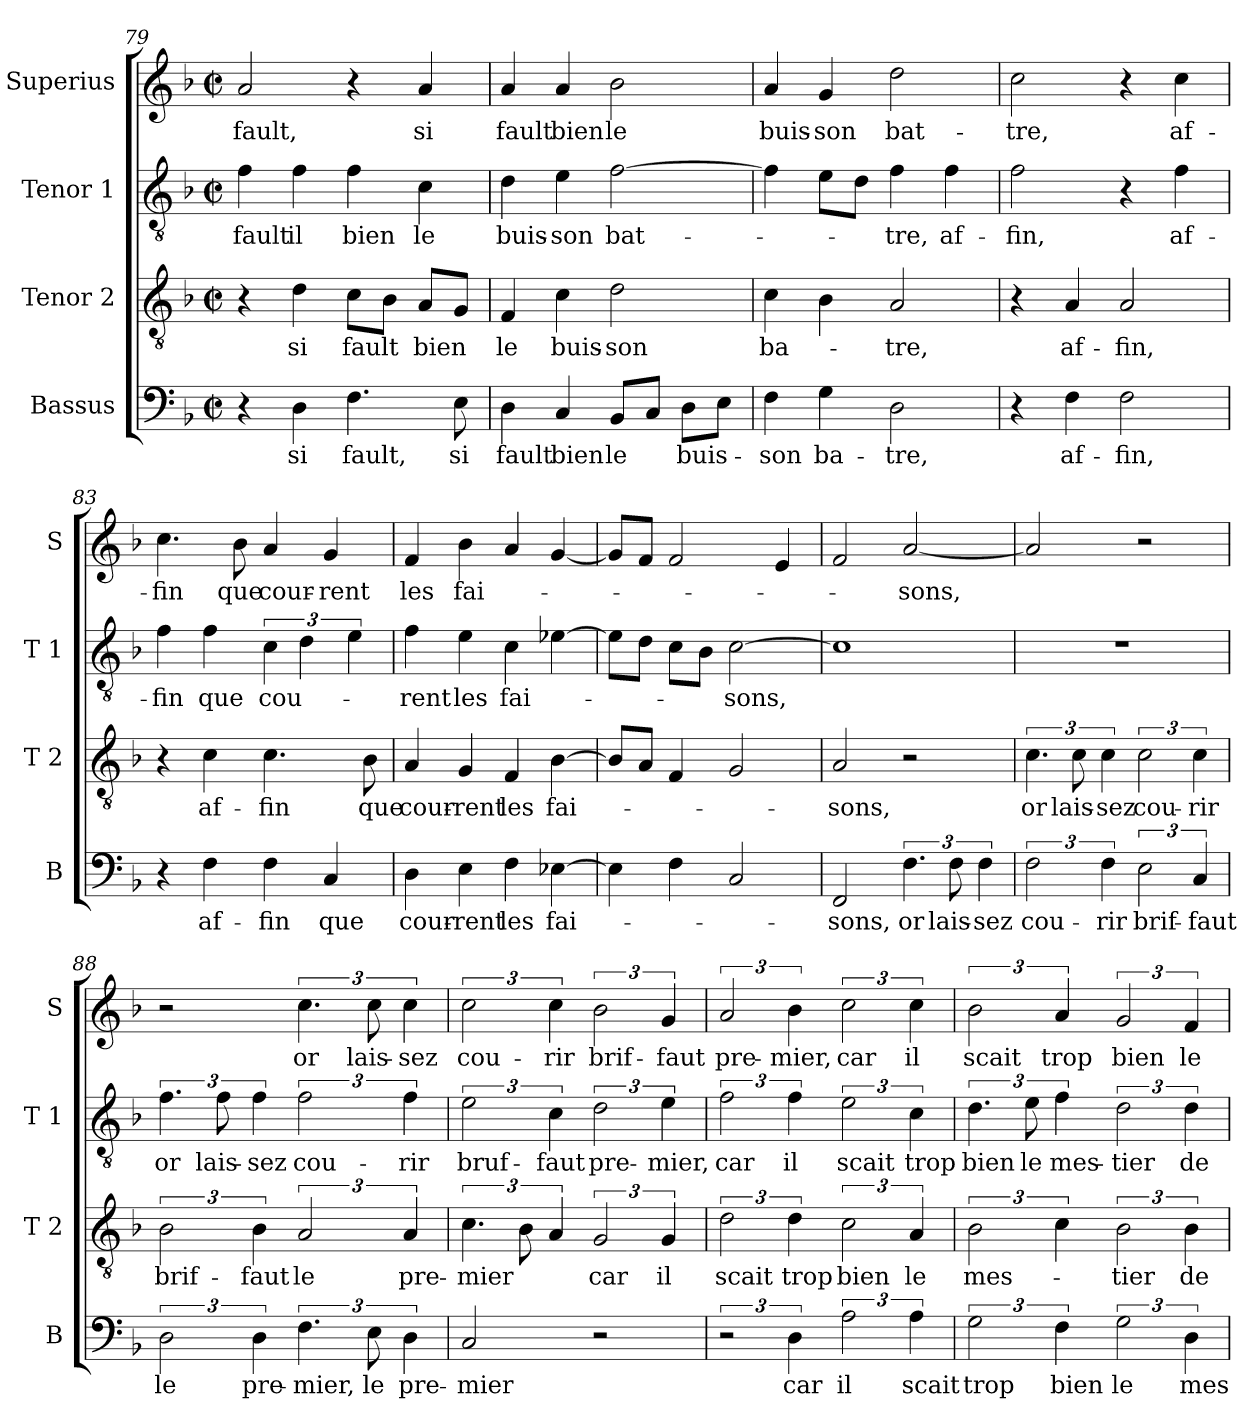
**kern	**text	**kern	**text	**kern	**text	**kern	**text
*part4	*part4	*part3	*part3	*part2	*part2	*part1	*part1
*staff4	*staff4	*staff3	*staff3	*staff2	*staff2	*staff1	*staff1
*I"Bassus	*	*I"Tenor 2	*	*I"Tenor 1	*	*I"Superius	*
*I'B	*	*I'T 2	*	*I'T 1	*	*I'S	*
*clefF4	*	*clefGv2	*	*clefGv2	*	*clefG2	*
*k[b-]	*	*k[b-]	*	*k[b-]	*	*k[b-]	*
*F:	*	*F:	*	*F:	*	*F:	*
*M2/2	*	*M2/2	*	*M2/2	*	*M2/2	*
*met(c|)	*	*met(c|)	*	*met(c|)	*	*met(c|)	*
=79	=79	=79	=79	=79	=79	=79	=79
!	!	!	!	!	!LO:LY:b	!	!LO:LY:b
4r	.	4r	.	4f\	fault	2a/	fault,
!	!LO:LY:b	!	!LO:LY:b	!	!LO:LY:b	!	!
4D\	si	4d\	si	4f\	il	.	.
!	!LO:LY:b	!	!LO:LY:b	!	!LO:LY:b	!	!
4.F\	fault,	8c\L	fault	4f\	bien	4r	.
.	.	8B-\J	.	.	.	.	.
!	!	!	!LO:LY:b	!	!LO:LY:b	!	!LO:LY:b
.	.	8A/L	bien	4c\	le	4a/	si
!	!LO:LY:b	!	!	!	!	!	!
8E\	si	8G/J	.	.	.	.	.
!!LO:LB:g=z
=80	=80	=80	=80	=80	=80	=80	=80
!	!LO:LY:b	!	!LO:LY:b	!	!LO:LY:b	!	!LO:LY:b
4D\	fault	4F/	le	4d\	buis-	4a/	fault
!	!LO:LY:b	!	!LO:LY:b	!	!LO:LY:b	!	!LO:LY:b
4C/	bien	4c\	buis-	4e\	-son	4a/	bien
!	!LO:LY:b	!	!LO:LY:b	!	!LO:LY:b	!	!LO:LY:b
8BB-/L	le	2d\	-son	[2f\	bat-	2b-\	le
8C/J	.	.	.	.	.	.	.
!	!LO:LY:b	!	!	!	!	!	!
8D\L	buis-	.	.	.	.	.	.
8E\J	.	.	.	.	.	.	.
=81	=81	=81	=81	=81	=81	=81	=81
!	!LO:LY:b	!	!LO:LY:b	!	!	!	!LO:LY:b
4F\	-son	4c\	ba-	4f\]	.	4a/	buis-
!	!LO:LY:b	!	!	!	!	!	!LO:LY:b
4G\	ba-	4B-\	.	8e\L	.	4g/	-son
.	.	.	.	8d\J	.	.	.
!	!LO:LY:b	!	!LO:LY:b	!	!LO:LY:b	!	!LO:LY:b
2D\	-tre,	2A/	-tre,	4f\	-tre,	2dd\	bat-
!	!	!	!	!	!LO:LY:b	!	!
.	.	.	.	4f\	af-	.	.
=82	=82	=82	=82	=82	=82	=82	=82
!	!	!	!	!	!LO:LY:b	!	!LO:LY:b
4r	.	4r	.	2f\	-fin,	2cc\	-tre,
!	!LO:LY:b	!	!LO:LY:b	!	!	!	!
4F\	af-	4A/	af-	.	.	.	.
!	!LO:LY:b	!	!LO:LY:b	!	!	!	!
2F\	-fin,	2A/	-fin,	4r	.	4r	.
!	!	!	!	!	!LO:LY:b	!	!LO:LY:b
.	.	.	.	4f\	af-	4cc\	af-
=83	=83	=83	=83	=83	=83	=83	=83
!	!	!	!	!	!LO:LY:b	!	!LO:LY:b
4r	.	4r	.	4f\	-fin	4.cc\	-fin
!	!LO:LY:b	!	!LO:LY:b	!	!LO:LY:b	!	!
4F\	af-	4c\	af-	4f\	que	.	.
!	!	!	!	!	!	!	!LO:LY:b
.	.	.	.	.	.	8b-\	que
!	!LO:LY:b	!	!LO:LY:b	!	!LO:LY:b	!	!LO:LY:b
4F\	-fin	4.c\	-fin	6c\	cou-	4a/	cour-
.	.	.	.	6d\	.	.	.
!	!LO:LY:b	!	!	!	!	!	!LO:LY:b
4C/	que	.	.	.	.	4g/	-rent
.	.	.	.	6e\	.	.	.
!	!	!	!LO:LY:b	!	!	!	!
.	.	8B-\	que	.	.	.	.
=84	=84	=84	=84	=84	=84	=84	=84
!	!LO:LY:b	!	!LO:LY:b	!	!LO:LY:b	!	!LO:LY:b
4D\	cour-	4A/	cour-	4f\	-rent	4f/	les
!	!LO:LY:b	!	!LO:LY:b	!	!LO:LY:b	!	!LO:LY:b
4E\	-rent	4G/	-rent	4e\	les	4b-\	fai-
!	!LO:LY:b	!	!LO:LY:b	!	!LO:LY:b	!	!
4F\	les	4F/	les	4c\	fai-	4a/	.
!	!LO:LY:b	!	!LO:LY:b	!	!	!	!
[4E-X\	fai-	[4B-\	fai-	[4e-X\	.	[4g/	.
!!LO:LB:g=z
=85	=85	=85	=85	=85	=85	=85	=85
4E-\]	.	8B-/L]	.	8e-\L]	.	8g/L]	.
.	.	8A/J	.	8d\J	.	8f/J	.
4F\	.	4F/	.	8c\L	.	2f/	.
.	.	.	.	8B-\J	.	.	.
!	!	!	!	!	!LO:LY:b	!	!
2C/	.	2G/	.	[2c\	-sons,	.	.
.	.	.	.	.	.	4e/	.
=86	=86	=86	=86	=86	=86	=86	=86
!	!LO:LY:b	!	!LO:LY:b	!	!	!	!
2FF/	-sons,	2A/	-sons,	1c]	.	2f/	.
!	!LO:LY:b	!	!	!	!	!	!LO:LY:b
6.F\	or	2r	.	.	.	[2a/	-sons,
!	!LO:LY:b	!	!	!	!	!	!
12F\	lais-	.	.	.	.	.	.
!	!LO:LY:b	!	!	!	!	!	!
6F\	-sez	.	.	.	.	.	.
=87	=87	=87	=87	=87	=87	=87	=87
!	!LO:LY:b	!	!LO:LY:b	!	!	!	!
3F\	cou-	6.c\	or	1r	.	2a/]	.
!	!	!	!LO:LY:b	!	!	!	!
.	.	12c\	lais-	.	.	.	.
!	!LO:LY:b	!	!LO:LY:b	!	!	!	!
6F\	-rir	6c\	-sez	.	.	.	.
!	!LO:LY:b	!	!LO:LY:b	!	!	!	!
3E\	brif-	3c\	cou-	.	.	2r	.
!	!LO:LY:b	!	!LO:LY:b	!	!	!	!
6C/	-faut	6c\	-rir	.	.	.	.
=88	=88	=88	=88	=88	=88	=88	=88
!	!LO:LY:b	!	!LO:LY:b	!	!LO:LY:b	!	!
3D\	le	3B-\	brif-	6.f\	or	2r	.
!	!	!	!	!	!LO:LY:b	!	!
.	.	.	.	12f\	lais-	.	.
!	!LO:LY:b	!	!LO:LY:b	!	!LO:LY:b	!	!
6D\	pre-	6B-\	-faut	6f\	-sez	.	.
!	!LO:LY:b	!	!LO:LY:b	!	!LO:LY:b	!	!LO:LY:b
6.F\	-mier,	3A/	le	3f\	cou-	6.cc\	or
!	!LO:LY:b	!	!	!	!	!	!LO:LY:b
12E\	le	.	.	.	.	12cc\	lais-
!	!LO:LY:b	!	!LO:LY:b	!	!LO:LY:b	!	!LO:LY:b
6D\	pre-	6A/	pre-	6f\	-rir	6cc\	-sez
!!LO:PB:g=z
=89	=89	=89	=89	=89	=89	=89	=89
!	!LO:LY:b	!	!LO:LY:b	!	!LO:LY:b	!	!LO:LY:b
2C/	-mier	6.c\	-mier	3e\	bruf-	3cc\	cou-
.	.	12B-\	.	.	.	.	.
!	!	!	!	!	!LO:LY:b	!	!LO:LY:b
.	.	6A/	.	6c\	-faut	6cc\	-rir
!	!	!	!LO:LY:b	!	!LO:LY:b	!	!LO:LY:b
2r	.	3G/	car	3d\	pre-	3b-\	brif-
!	!	!	!LO:LY:b	!	!LO:LY:b	!	!LO:LY:b
.	.	6G/	il	6e\	-mier,	6g/	-faut
=90	=90	=90	=90	=90	=90	=90	=90
!	!	!	!LO:LY:b	!	!LO:LY:b	!	!LO:LY:b
3r	.	3d\	scait	3f\	car	3a/	pre-
!	!LO:LY:b	!	!LO:LY:b	!	!LO:LY:b	!	!LO:LY:b
6D\	car	6d\	trop	6f\	il	6b-\	-mier,
!	!LO:LY:b	!	!LO:LY:b	!	!LO:LY:b	!	!LO:LY:b
3A\	il	3c\	bien	3e\	scait	3cc\	car
!	!LO:LY:b	!	!LO:LY:b	!	!LO:LY:b	!	!LO:LY:b
6A\	scait	6A/	le	6c\	trop	6cc\	il
=91	=91	=91	=91	=91	=91	=91	=91
!	!LO:LY:b	!	!LO:LY:b	!	!LO:LY:b	!	!LO:LY:b
3G\	trop	3B-\	mes-	6.d\	bien	3b-\	scait
!	!	!	!	!	!LO:LY:b	!	!
.	.	.	.	12e\	le	.	.
!	!LO:LY:b	!	!	!	!LO:LY:b	!	!LO:LY:b
6F\	bien	6c\	.	6f\	mes-	6a/	trop
!	!LO:LY:b	!	!LO:LY:b	!	!LO:LY:b	!	!LO:LY:b
3G\	le	3B-\	-tier	3d\	-tier	3g/	bien
!	!LO:LY:b	!	!LO:LY:b	!	!LO:LY:b	!	!LO:LY:b
6D\	mes-	6B-\	de	6d\	de	6f/	le
=	=	=	=	=	=	=	=
*-	*-	*-	*-	*-	*-	*-	*-
